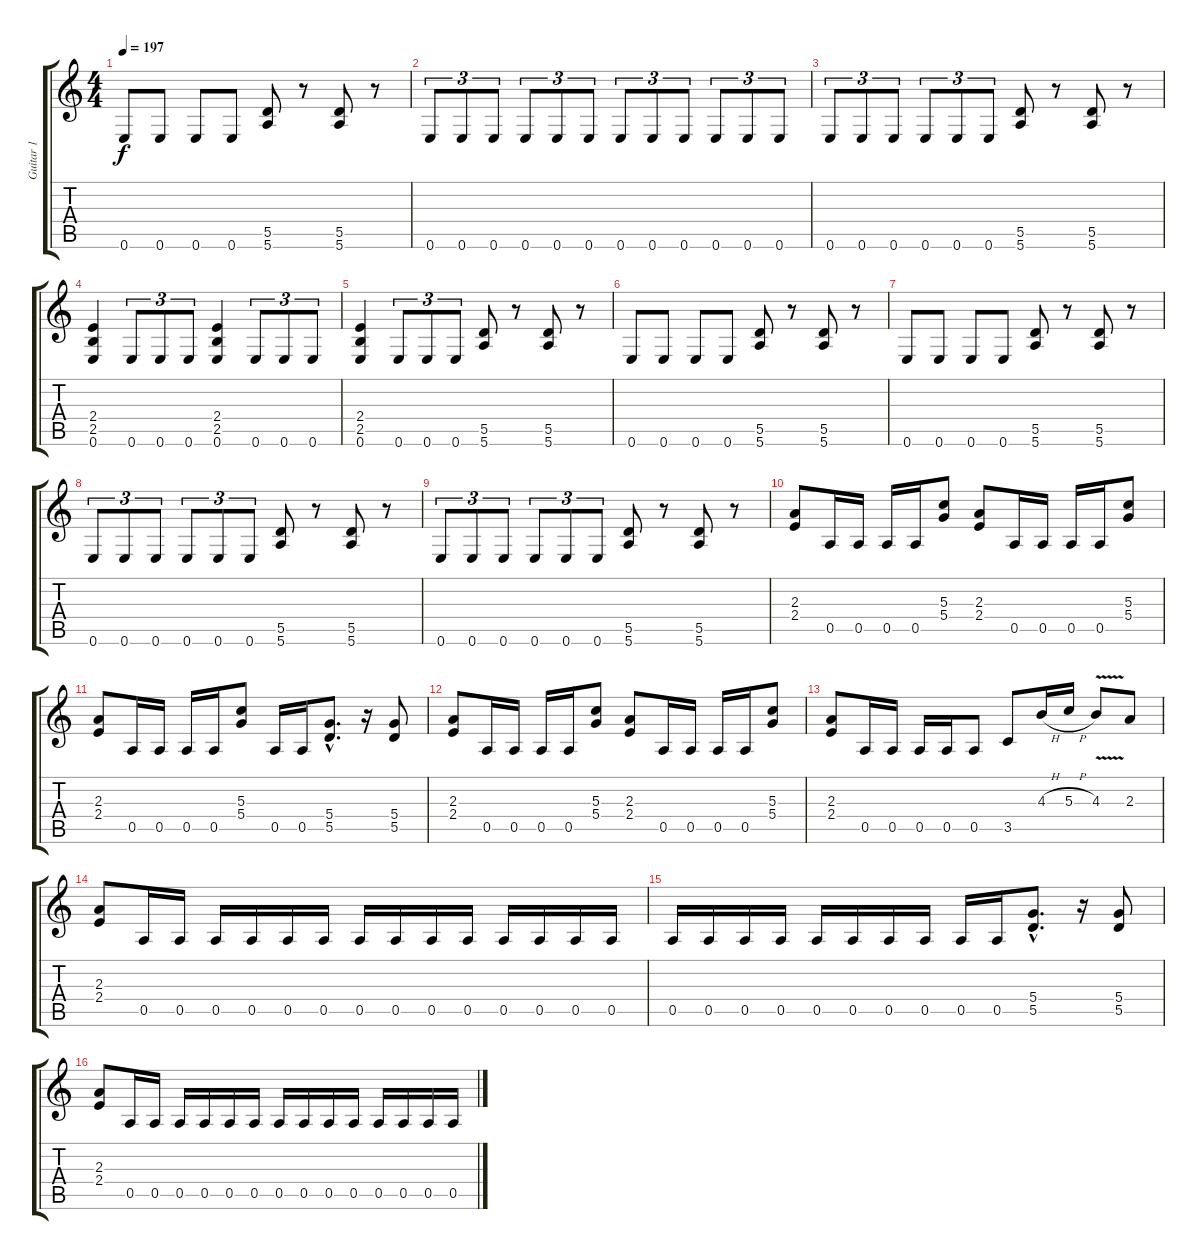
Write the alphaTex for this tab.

\track ("Guitar 1" "Guitar 1") {instrument distortionguitar}
\staff {score tabs}
\tuning (E4 B3 G3 D3 A2 E2) {hide}
\ts (4 4)
\tempo 197
\clef g2
\ks c
0.6.8{dy f} 0.6.8 0.6.8 0.6.8 (5.5 5.6).8 r.8 (5.5 5.6).8 r.8 |
0.6.8{tu (3 2)} 0.6.8{tu (3 2)} 0.6.8{tu (3 2)} 0.6.8{tu (3 2)} 0.6.8{tu (3 2)} 0.6.8{tu (3 2)} 0.6.8{tu (3 2)} 0.6.8{tu (3 2)} 0.6.8{tu (3 2)} 0.6.8{tu (3 2)} 0.6.8{tu (3 2)} 0.6.8{tu (3 2)} |
0.6.8{tu (3 2)} 0.6.8{tu (3 2)} 0.6.8{tu (3 2)} 0.6.8{tu (3 2)} 0.6.8{tu (3 2)} 0.6.8{tu (3 2)} (5.5 5.6).8 r.8 (5.5 5.6).8 r.8 |
(2.4 2.5 0.6).4 0.6.8{tu (3 2)} 0.6.8{tu (3 2)} 0.6.8{tu (3 2)} (2.4 2.5 0.6).4 0.6.8{tu (3 2)} 0.6.8{tu (3 2)} 0.6.8{tu (3 2)} |
(2.4 2.5 0.6).4 0.6.8{tu (3 2)} 0.6.8{tu (3 2)} 0.6.8{tu (3 2)} (5.5 5.6).8 r.8 (5.5 5.6).8 r.8 |
0.6.8 0.6.8 0.6.8 0.6.8 (5.5 5.6).8 r.8 (5.5 5.6).8 r.8 |
0.6.8 0.6.8 0.6.8 0.6.8 (5.5 5.6).8 r.8 (5.5 5.6).8 r.8 |
0.6.8{tu (3 2)} 0.6.8{tu (3 2)} 0.6.8{tu (3 2)} 0.6.8{tu (3 2)} 0.6.8{tu (3 2)} 0.6.8{tu (3 2)} (5.5 5.6).8 r.8 (5.5 5.6).8 r.8 |
0.6.8{tu (3 2)} 0.6.8{tu (3 2)} 0.6.8{tu (3 2)} 0.6.8{tu (3 2)} 0.6.8{tu (3 2)} 0.6.8{tu (3 2)} (5.5 5.6).8 r.8 (5.5 5.6).8 r.8 |
(2.3 2.4).8 0.5.16 0.5.16 0.5.16 0.5.16 (5.3 5.4).8 (2.3 2.4).8 0.5.16 0.5.16 0.5.16 0.5.16 (5.3 5.4).8 |
(2.3 2.4).8 0.5.16 0.5.16 0.5.16 0.5.16 (5.3 5.4).8 0.5.16 0.5.16 (5.4{hac} 5.5{hac}).8{d} r.16 (5.4 5.5).8 |
(2.3 2.4).8 0.5.16 0.5.16 0.5.16 0.5.16 (5.3 5.4).8 (2.3 2.4).8 0.5.16 0.5.16 0.5.16 0.5.16 (5.3 5.4).8 |
(2.3 2.4).8 0.5.16 0.5.16 0.5.16 0.5.16 0.5.8 3.5.8 4.3{h}.16 5.3{h}.16 4.3{v}.8 2.3.8 |
(2.3 2.4).8 0.5.16 0.5.16 0.5.16 0.5.16 0.5.16 0.5.16 0.5.16 0.5.16 0.5.16 0.5.16 0.5.16 0.5.16 0.5.16 0.5.16 |
0.5.16 0.5.16 0.5.16 0.5.16 0.5.16 0.5.16 0.5.16 0.5.16 0.5.16 0.5.16 (5.4{hac} 5.5{hac}).8{d} r.16 (5.4 5.5).8 |
(2.3 2.4).8 0.5.16 0.5.16 0.5.16 0.5.16 0.5.16 0.5.16 0.5.16 0.5.16 0.5.16 0.5.16 0.5.16 0.5.16 0.5.16 0.5.16
